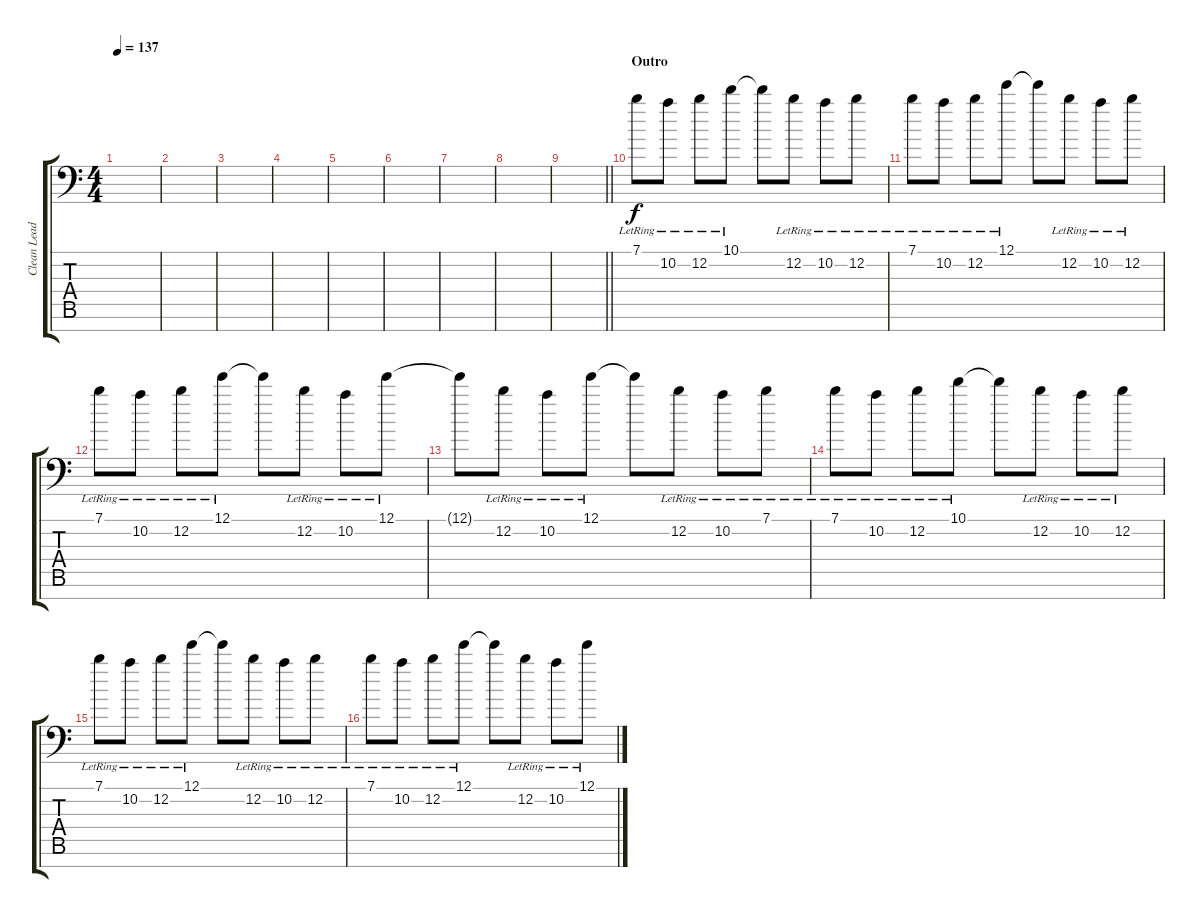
\track ("Clean Lead" "Clean Lead") {instrument electricguitarclean}
\staff {score tabs}
\tuning (E4 B3 G3 D3 A2 E2 A1) {hide}
\ts (4 4)
\tempo 137
\clef f4
\ks c
|
|
|
|
|
|
|
|
\barLineRight lightlight
|
\section ("" "Outro")
7.1{lr}.8 10.2{lr}.8 12.2{lr}.8 10.1{lr}.8 10.1{t}.8 12.2{lr}.8 10.2{lr}.8 12.2{lr}.8 |
7.1{lr}.8 10.2{lr}.8 12.2{lr}.8 12.1{lr}.8 12.1{t}.8 12.2{lr}.8 10.2{lr}.8 12.2{lr}.8 |
7.1{lr}.8 10.2{lr}.8 12.2{lr}.8 12.1{lr}.8 12.1{t}.8 12.2{lr}.8 10.2{lr}.8 12.1{lr}.8 |
12.1{t}.8 12.2{lr}.8 10.2{lr}.8 12.1{lr}.8 12.1{t}.8 12.2{lr}.8 10.2{lr}.8 7.1{lr}.8 |
7.1{lr}.8 10.2{lr}.8 12.2{lr}.8 10.1{lr}.8 10.1{t}.8 12.2{lr}.8 10.2{lr}.8 12.2{lr}.8 |
7.1{lr}.8 10.2{lr}.8 12.2{lr}.8 12.1{lr}.8 12.1{t}.8 12.2{lr}.8 10.2{lr}.8 12.2{lr}.8 |
7.1{lr}.8 10.2{lr}.8 12.2{lr}.8 12.1{lr}.8 12.1{t}.8 12.2{lr}.8 10.2{lr}.8 12.1{lr}.8
